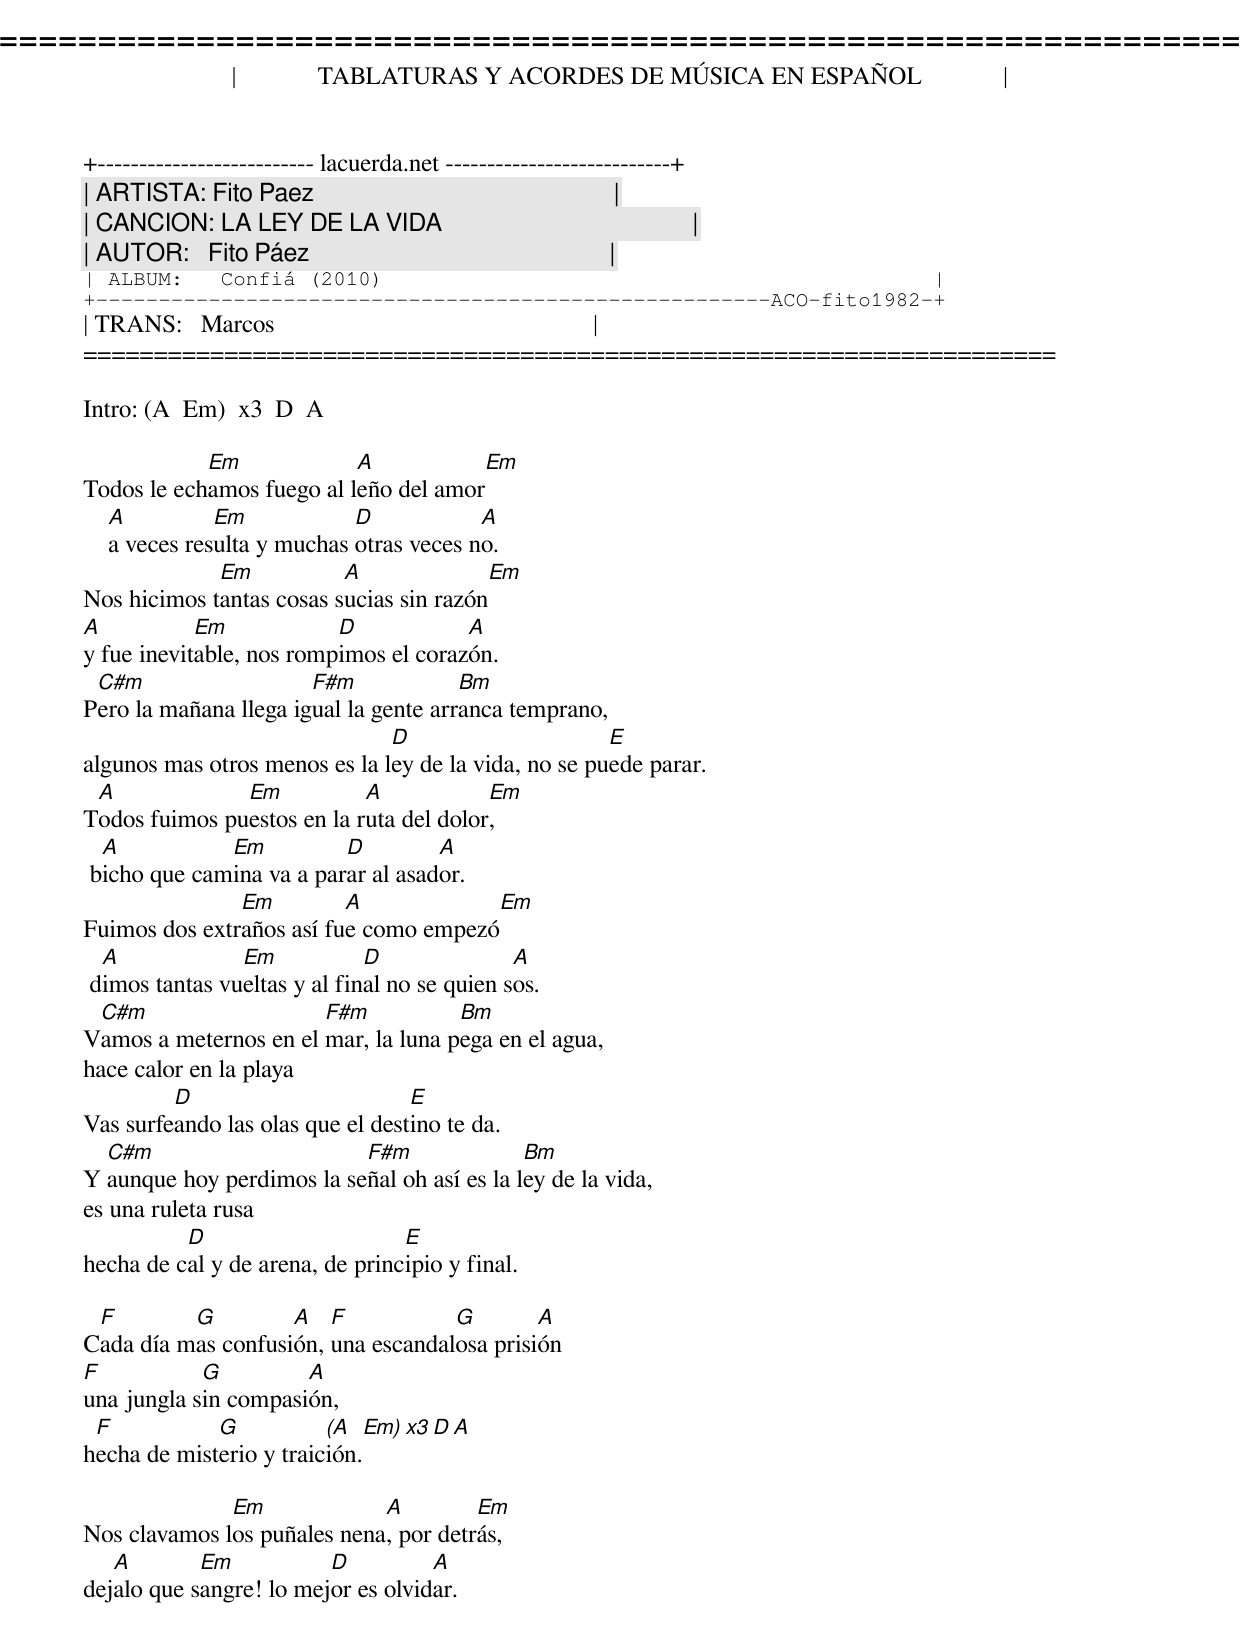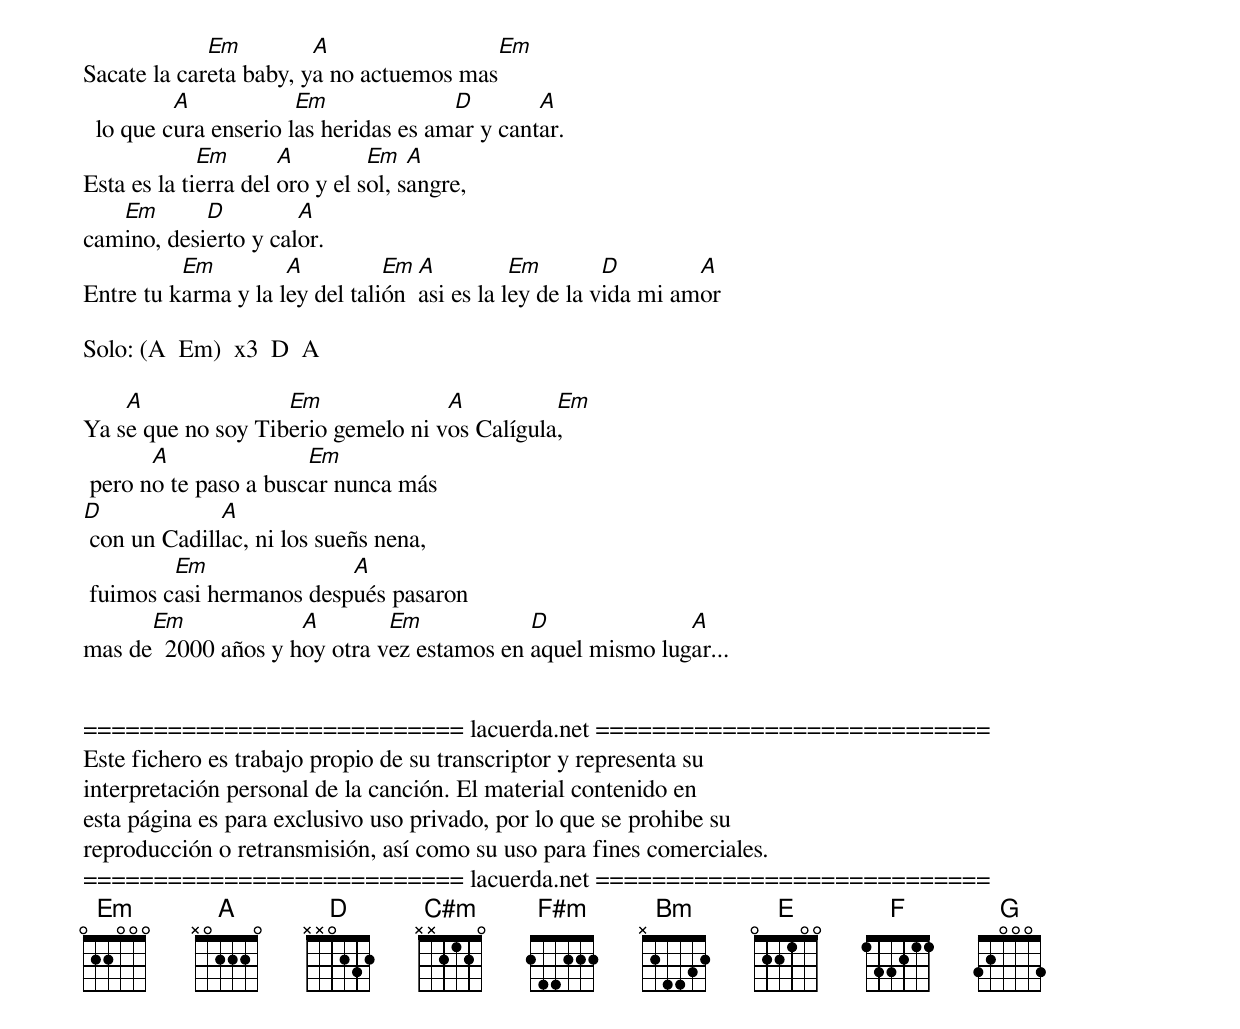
=====================================================================
|             TABLATURAS Y ACORDES DE MÚSICA EN ESPAÑOL             |
+-------------------------- lacuerda.net ---------------------------+
| ARTISTA: Fito Paez                                                |
| CANCION: LA LEY DE LA VIDA                                        |
| AUTOR:   Fito Páez                                                |
| ALBUM:   Confiá (2010)                                            |
+------------------------------------------------------ACO-fito1982-+
| TRANS:   Marcos                                                   |
=====================================================================

Intro: (A  Em)  x3  D  A

            Em             A           Em
Todos le echamos fuego al leño del amor
    A          Em            D            A
    a veces resulta y muchas otras veces no.
             Em           A              Em
Nos hicimos tantas cosas sucias sin razón
A           Em            D            A
y fue inevitable, nos rompimos el corazón.
 C#m                   F#m             Bm
Pero la mañana llega igual la gente arranca temprano,
                               D                      E
algunos mas otros menos es la ley de la vida, no se puede parar.
 A             Em           A            Em
Todos fuimos puestos en la ruta del dolor,
  A           Em          D         A
 bicho que camina va a parar al asador.
               Em         A            Em
Fuimos dos extraños así fue como empezó
  A             Em            D               A
 dimos tantas vueltas y al final no se quien sos.
 C#m                   F#m           Bm
Vamos a meternos en el mar, la luna pega en el agua,
hace calor en la playa
         D                        E
Vas surfeando las olas que el destino te da.
  C#m                      F#m               Bm
Y aunque hoy perdimos la señal oh así es la ley de la vida,
es una ruleta rusa
          D                      E
hecha de cal y de arena, de principio y final.

 F        G         A   F           G        A
Cada día mas confusión, una escandalosa prisión
F           G         A
una jungla sin compasión,
 F           G           (A  Em)  x3  D  A
hecha de misterio y traición.

              Em             A         Em
Nos clavamos los puñales nena, por detrás,
   A        Em           D          A
dejalo que sangre! lo mejor es olvidar.
             Em         A                Em
Sacate la careta baby, ya no actuemos mas
          A            Em              D        A
  lo que cura enserio las heridas es amar y cantar.
             Em       A         Em   A
Esta es la tierra del oro y el sol, sangre,
   Em       D         A
camino, desierto y calor.
          Em         A          Em  A          Em        D        A
Entre tu karma y la ley del talión  asi es la ley de la vida mi amor

Solo: (A  Em)  x3  D  A

    A               Em              A          Em
Ya se que no soy Tiberio gemelo ni vos Calígula,
       A               Em
 pero no te paso a buscar nunca más
D             A
 con un Cadillac, ni los sueñs nena,
         Em               A
 fuimos casi hermanos después pasaron
      Em             A        Em            D              A
mas de  2000 años y hoy otra vez estamos en aquel mismo lugar...


=========================== lacuerda.net ============================
Este fichero es trabajo propio de su transcriptor y representa su
interpretación personal de la canción. El material contenido en
esta página es para exclusivo uso privado, por lo que se prohibe su
reproducción o retransmisión, así como su uso para fines comerciales.
=========================== lacuerda.net ============================
